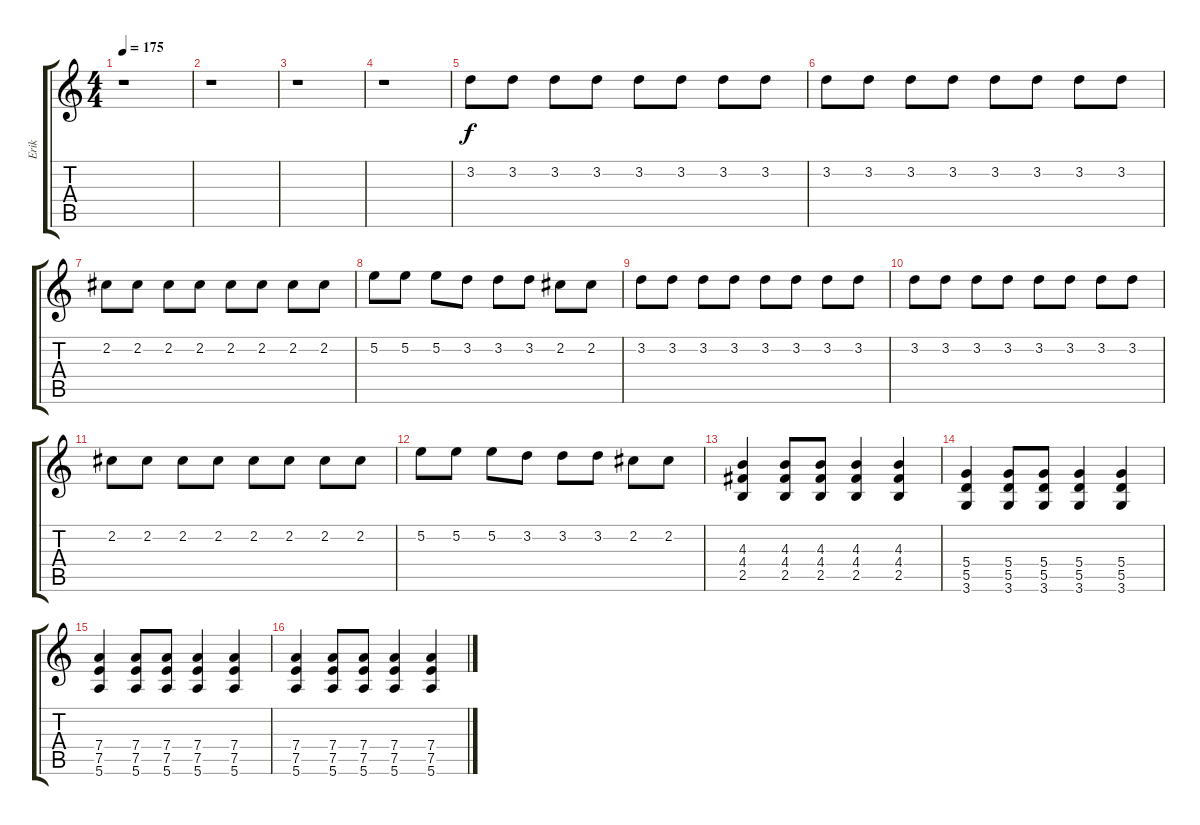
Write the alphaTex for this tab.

\track ("Erik" "Erik") {instrument distortionguitar}
\staff {score tabs}
\tuning (E4 B3 G3 D3 A2 E2) {hide}
\ts (4 4)
\tempo 175
\clef g2
\ks c
r.1{dy f instrument distortionguitar} |
r.1 |
r.1 |
r.1 |
3.2.8 3.2.8 3.2.8 3.2.8 3.2.8 3.2.8 3.2.8 3.2.8 |
3.2.8 3.2.8 3.2.8 3.2.8 3.2.8 3.2.8 3.2.8 3.2.8 |
2.2.8 2.2.8 2.2.8 2.2.8 2.2.8 2.2.8 2.2.8 2.2.8 |
5.2.8 5.2.8 5.2.8 3.2.8 3.2.8 3.2.8 2.2.8 2.2.8 |
3.2.8 3.2.8 3.2.8 3.2.8 3.2.8 3.2.8 3.2.8 3.2.8 |
3.2.8 3.2.8 3.2.8 3.2.8 3.2.8 3.2.8 3.2.8 3.2.8 |
2.2.8 2.2.8 2.2.8 2.2.8 2.2.8 2.2.8 2.2.8 2.2.8 |
5.2.8 5.2.8 5.2.8 3.2.8 3.2.8 3.2.8 2.2.8 2.2.8 |
(4.3 4.4 2.5).4 (4.3 4.4 2.5).8 (4.3 4.4 2.5).8 (4.3 4.4 2.5).4 (4.3 4.4 2.5).4 |
(5.4 5.5 3.6).4 (5.4 5.5 3.6).8 (5.4 5.5 3.6).8 (5.4 5.5 3.6).4 (5.4 5.5 3.6).4 |
(7.4 7.5 5.6).4 (7.4 7.5 5.6).8 (7.4 7.5 5.6).8 (7.4 7.5 5.6).4 (7.4 7.5 5.6).4 |
(7.4 7.5 5.6).4 (7.4 7.5 5.6).8 (7.4 7.5 5.6).8 (7.4 7.5 5.6).4 (7.4 7.5 5.6).4
